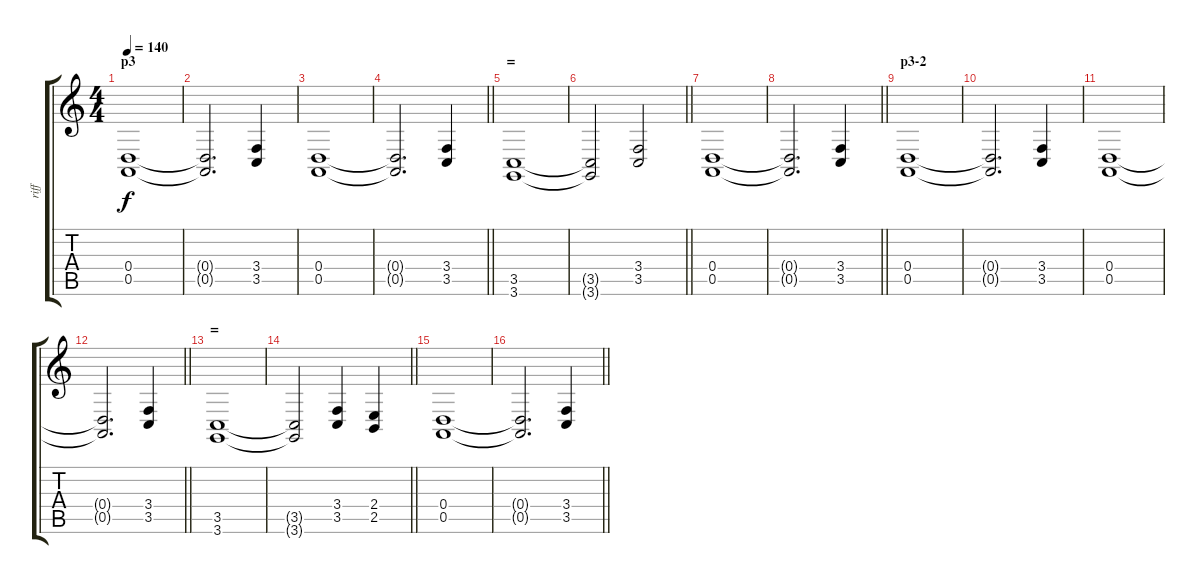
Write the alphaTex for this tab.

\track ("riff" "riff") {instrument lead2sawtooth}
\staff {score tabs}
\tuning (E4 B3 G3 D3 A2 E2) {hide}
\ts (4 4)
\section ("" "p3")
\tempo 140
\clef g2
\ks c
(0.4 0.5).1{dy f} |
(0.4{t} 0.5{t}).2{d} (3.4 3.5).4 |
(0.4 0.5).1 |
\barLineRight lightlight
(0.4{t} 0.5{t}).2{d} (3.4 3.5).4 |
\section ("" "=")
(3.5 3.6).1 |
\barLineRight lightlight
(3.5{t} 3.6{t}).2 (3.4 3.5).2 |
(0.4 0.5).1 |
\barLineRight lightlight
(0.4{t} 0.5{t}).2{d} (3.4 3.5).4 |
\section ("" "p3-2")
(0.4 0.5).1 |
(0.4{t} 0.5{t}).2{d} (3.4 3.5).4 |
(0.4 0.5).1 |
\barLineRight lightlight
(0.4{t} 0.5{t}).2{d} (3.4 3.5).4 |
\section ("" "=")
(3.5 3.6).1 |
\barLineRight lightlight
(3.5{t} 3.6{t}).2 (3.4 3.5).4 (2.4 2.5).4 |
(0.4 0.5).1 |
\barLineRight lightlight
(0.4{t} 0.5{t}).2{d} (3.4 3.5).4
